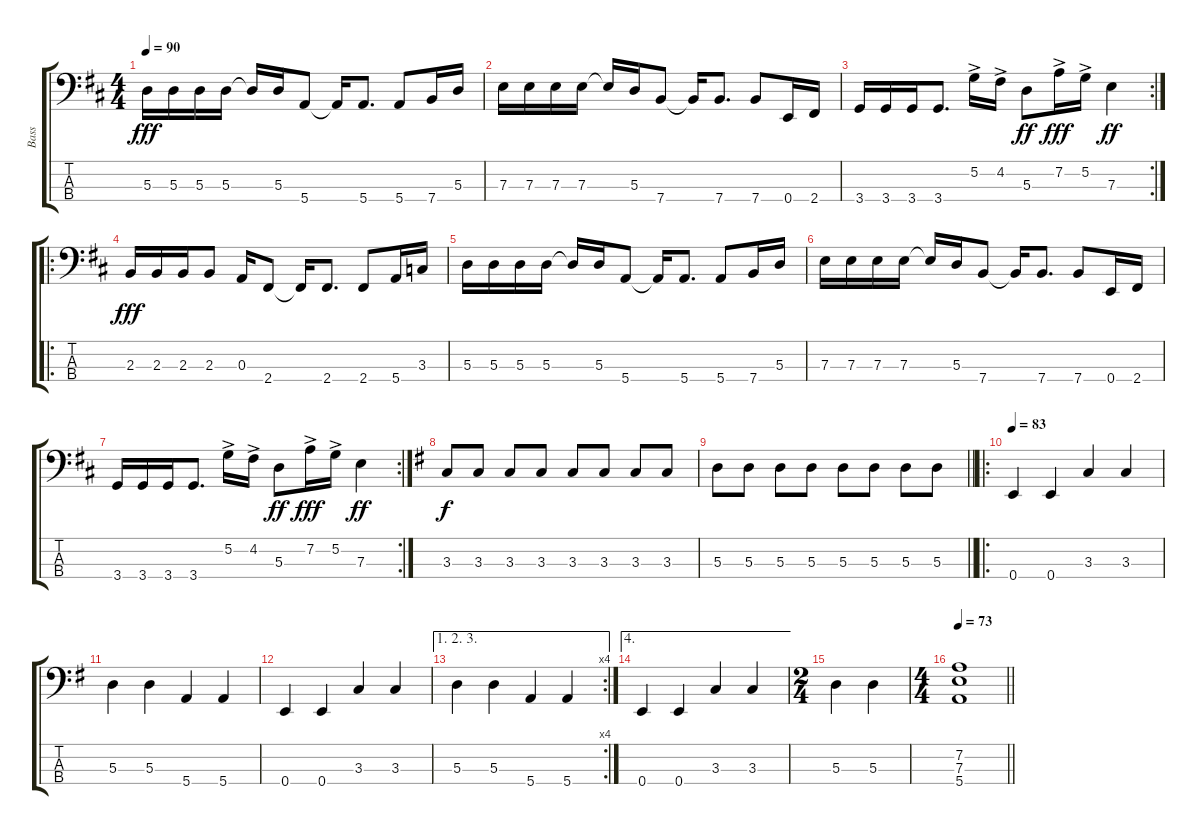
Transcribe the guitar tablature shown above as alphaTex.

\track ("Bass" "Bass") {instrument electricbassfinger}
\staff {score tabs}
\tuning (G2 D2 A1 E1) {hide}
\ts (4 4)
\tempo 90
\clef f4
\ks d
5.3.16{dy fff} 5.3.16 5.3.16 5.3.16 5.3{t}.16 5.3.16 5.4.8 5.4{t}.16 5.4.8{d} 5.4.8 7.4.16 5.3.16 |
7.3.16 7.3.16 7.3.16 7.3.16 7.3{t}.16 5.3.16 7.4.8 7.4{t}.16 7.4.8{d} 7.4.8 0.4.16 2.4.16 |
\rc 2
3.4.16 3.4.16 3.4.16 3.4.8{d} 5.2{ac}.16 4.2{ac}.16 5.3.8{dy ff} 7.2{ac}.16{dy fff} 5.2{ac}.16 7.3.4{dy ff} |
\ro
2.3.16{dy fff} 2.3.16 2.3.16 2.3.8 0.3.16 2.4.8 2.4{t}.16 2.4.8{d} 2.4.8 5.4.16 3.3.16 |
5.3.16 5.3.16 5.3.16 5.3.16 5.3{t}.16 5.3.16 5.4.8 5.4{t}.16 5.4.8{d} 5.4.8 7.4.16 5.3.16 |
7.3.16 7.3.16 7.3.16 7.3.16 7.3{t}.16 5.3.16 7.4.8 7.4{t}.16 7.4.8{d} 7.4.8 0.4.16 2.4.16 |
\rc 2
3.4.16 3.4.16 3.4.16 3.4.8{d} 5.2{ac}.16 4.2{ac}.16 5.3.8{dy ff} 7.2{ac}.16{dy fff} 5.2{ac}.16 7.3.4{dy ff} |
\ks g
3.3.8{dy f volume 16} 3.3.8 3.3.8 3.3.8 3.3.8 3.3.8 3.3.8 3.3.8 |
\barLineRight lightlight
5.3.8 5.3.8 5.3.8 5.3.8 5.3.8 5.3.8 5.3.8 5.3.8 |
\ro
\tempo 83
0.4.4 0.4.4 3.3.4 3.3.4 |
5.3.4 5.3.4 5.4.4 5.4.4 |
0.4.4 0.4.4 3.3.4 3.3.4 |
\ae (1 2 3)
\rc 4
5.3.4 5.3.4 5.4.4 5.4.4 |
\ae 4
0.4.4 0.4.4 3.3.4 3.3.4 |
\ts (2 4)
5.3.4 5.3.4 |
\ts (4 4)
\tempo 73
\barLineRight lightlight
(7.2 7.3 5.4).1
